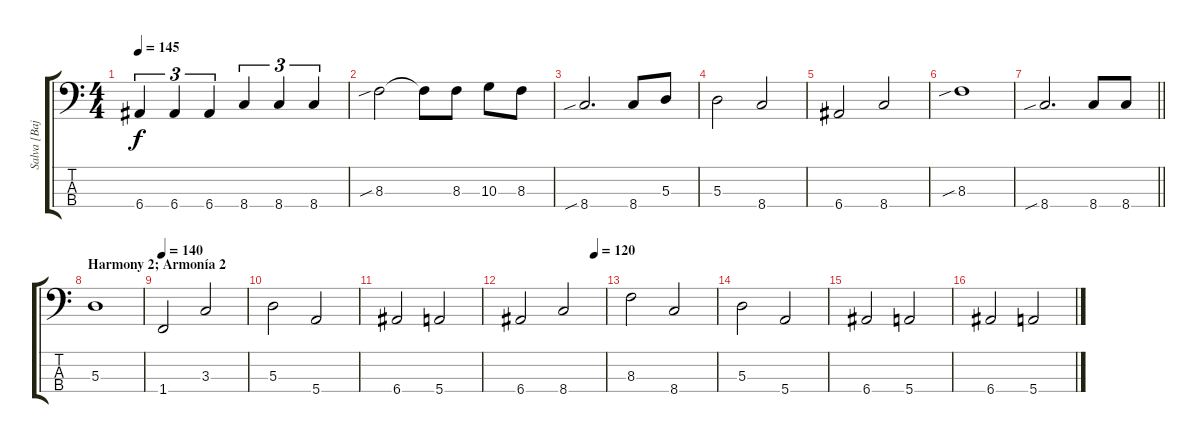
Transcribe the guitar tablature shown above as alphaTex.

\track ("Salva [Bajo]" "Salva [Baj") {instrument electricbassfinger}
\staff {score tabs}
\tuning (G2 D2 A1 E1) {hide}
\ts (4 4)
\tempo 145
\clef f4
\ks c
6.4.4{tu (3 2) dy f} 6.4.4{tu (3 2)} 6.4.4{tu (3 2)} 8.4.4{tu (3 2)} 8.4.4{tu (3 2)} 8.4.4{tu (3 2)} |
8.3{sib}.2 8.3{t}.8 8.3.8 10.3.8 8.3.8 |
8.4{sib}.2{d} 8.4.8 5.3.8 |
5.3.2 8.4.2 |
6.4.2 8.4.2 |
8.3{sib}.1 |
\barLineRight lightlight
8.4{sib}.2{d} 8.4.8 8.4.8 |
\section ("" "Harmony 2; Armonía 2")
5.3.1 |
\tempo 140
1.4.2 3.3.2 |
5.3.2 5.4.2 |
6.4.2 5.4.2 |
\tempo (120 0.875)
6.4.2 8.4.2 |
8.3.2 8.4.2 |
5.3.2 5.4.2 |
6.4.2 5.4.2 |
6.4.2 5.4.2
